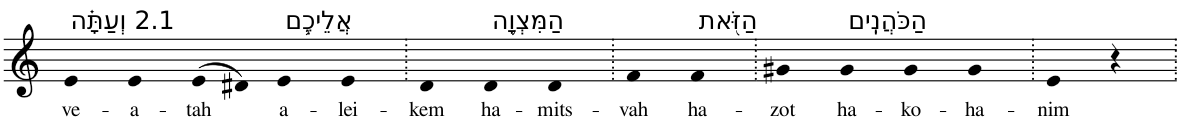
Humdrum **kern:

**kern	**text
*part1	*part1
*staff1	*staff1
*I"Piano	*
*I'Pno	*
*clefG2	*
*k[]	*
=1	=1
!LO:TX:a:t=2.1 וְעַתָּ֗ה	!
!	!LO:LY:b
4e	ve-
!	!LO:LY:b
4e	-a-
!	!LO:LY:b
(>8e	-tah
8d#X)	.
!LO:TX:a:t=אֲלֵיכֶ֛ם	!
!	!LO:LY:b
4e	a-
!	!LO:LY:b
4e	-lei-
=2.	=2.
!	!LO:LY:b
4d	-kem
!LO:TX:a:t=הַמִּצְוָ֥ה	!
!	!LO:LY:b
4d	ha-
!	!LO:LY:b
4d	-mits-
=3.	=3.
!	!LO:LY:b
4f	-vah
!LO:TX:a:t=הַזֹּ֖את	!
!	!LO:LY:b
4f	ha-
=4.	=4.
!	!LO:LY:b
4g#X	-zot
!LO:TX:a:t=הַכֹּהֲנִֽים	!
!	!LO:LY:b
4g#	ha-
!	!LO:LY:b
4g#	-ko-
!	!LO:LY:b
4g#	-ha-
=5.	=5.
!	!LO:LY:b
4e	-nim
4r	.
=.	=.
*-	*-
